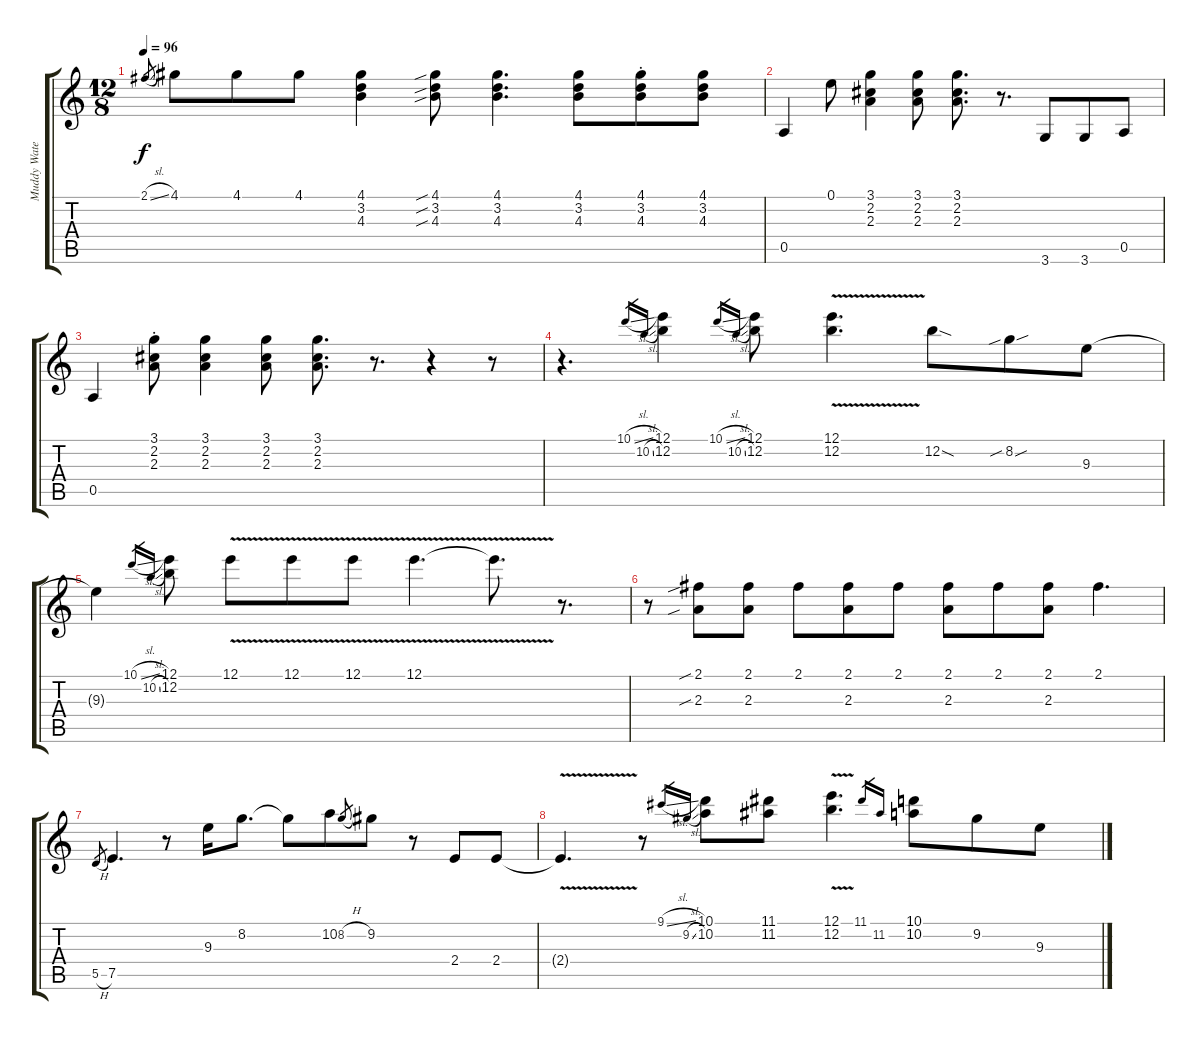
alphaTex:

\track ("Muddy Waters- Guitar 1" "Muddy Wate") {instrument acousticguitarsteel}
\staff {score tabs}
\tuning (E4 B3 G3 D3 A2 E2) {hide}
\ts (12 8)
\tempo 96
\clef g2
\ks c
2.1{sl}.8{gr dy f} 4.1.8 4.1.8 4.1.8 (4.1 3.2 4.3).4 (4.1{sib} 3.2{sib} 4.3{sib}).8 (4.1 3.2 4.3).4{d} (4.1 3.2 4.3).8 (4.1{st} 3.2{st} 4.3{st}).8 (4.1 3.2 4.3).8 |
0.5.4 0.1.8 (3.1 2.2 2.3).4 (3.1 2.2 2.3).8 (3.1 2.2 2.3).8{d} r.8{d} 3.6.8 3.6.8 0.5.8 |
0.5.4 (3.1{st} 2.2{st} 2.3{st}).8 (3.1 2.2 2.3).4 (3.1 2.2 2.3).8 (3.1 2.2 2.3).8{d} r.8{d} r.4 r.8 |
r.4{d} 10.1{sl}.16{gr} 10.2{sl}.16{gr} (12.1 12.2).4 10.1{sl}.16{gr} 10.2{sl}.16{gr} (12.1 12.2).8 (12.1{v} 12.2{v}).4{d} 12.2{sod}.8 8.2{sib sou}.8 9.3.8 |
9.3{t}.4 10.1{sl}.16{gr} 10.2{sl}.16{gr} (12.1 12.2).8 12.1{v}.8 12.1{v}.8 12.1{v}.8 12.1{v}.4{d} 12.1{t}.8{d} r.8{d} |
r.8 (2.1{sib} 2.3{sib}).8 (2.1 2.3).8 2.1.8 (2.1 2.3).8 2.1.8 (2.1 2.3).8 2.1.8 (2.1 2.3).8 2.1.4{d} |
5.5{h}.8{gr} 7.5.4{d} r.8 9.3.16 8.2.8{d} 8.2{t}.8 10.2.8 8.2{h}.8{gr} 9.2.8 r.8 2.4.8 2.4.8 |
2.4{v t}.4{d} r.8 9.1{sl}.16{gr} 9.2{sl}.16{gr} (10.1 10.2).8 (11.1 11.2).8 (12.1{v} 12.2{v}).4{d} 11.1.16{gr} 11.2.16{gr} (10.1 10.2).8 9.2.8 9.3.8
